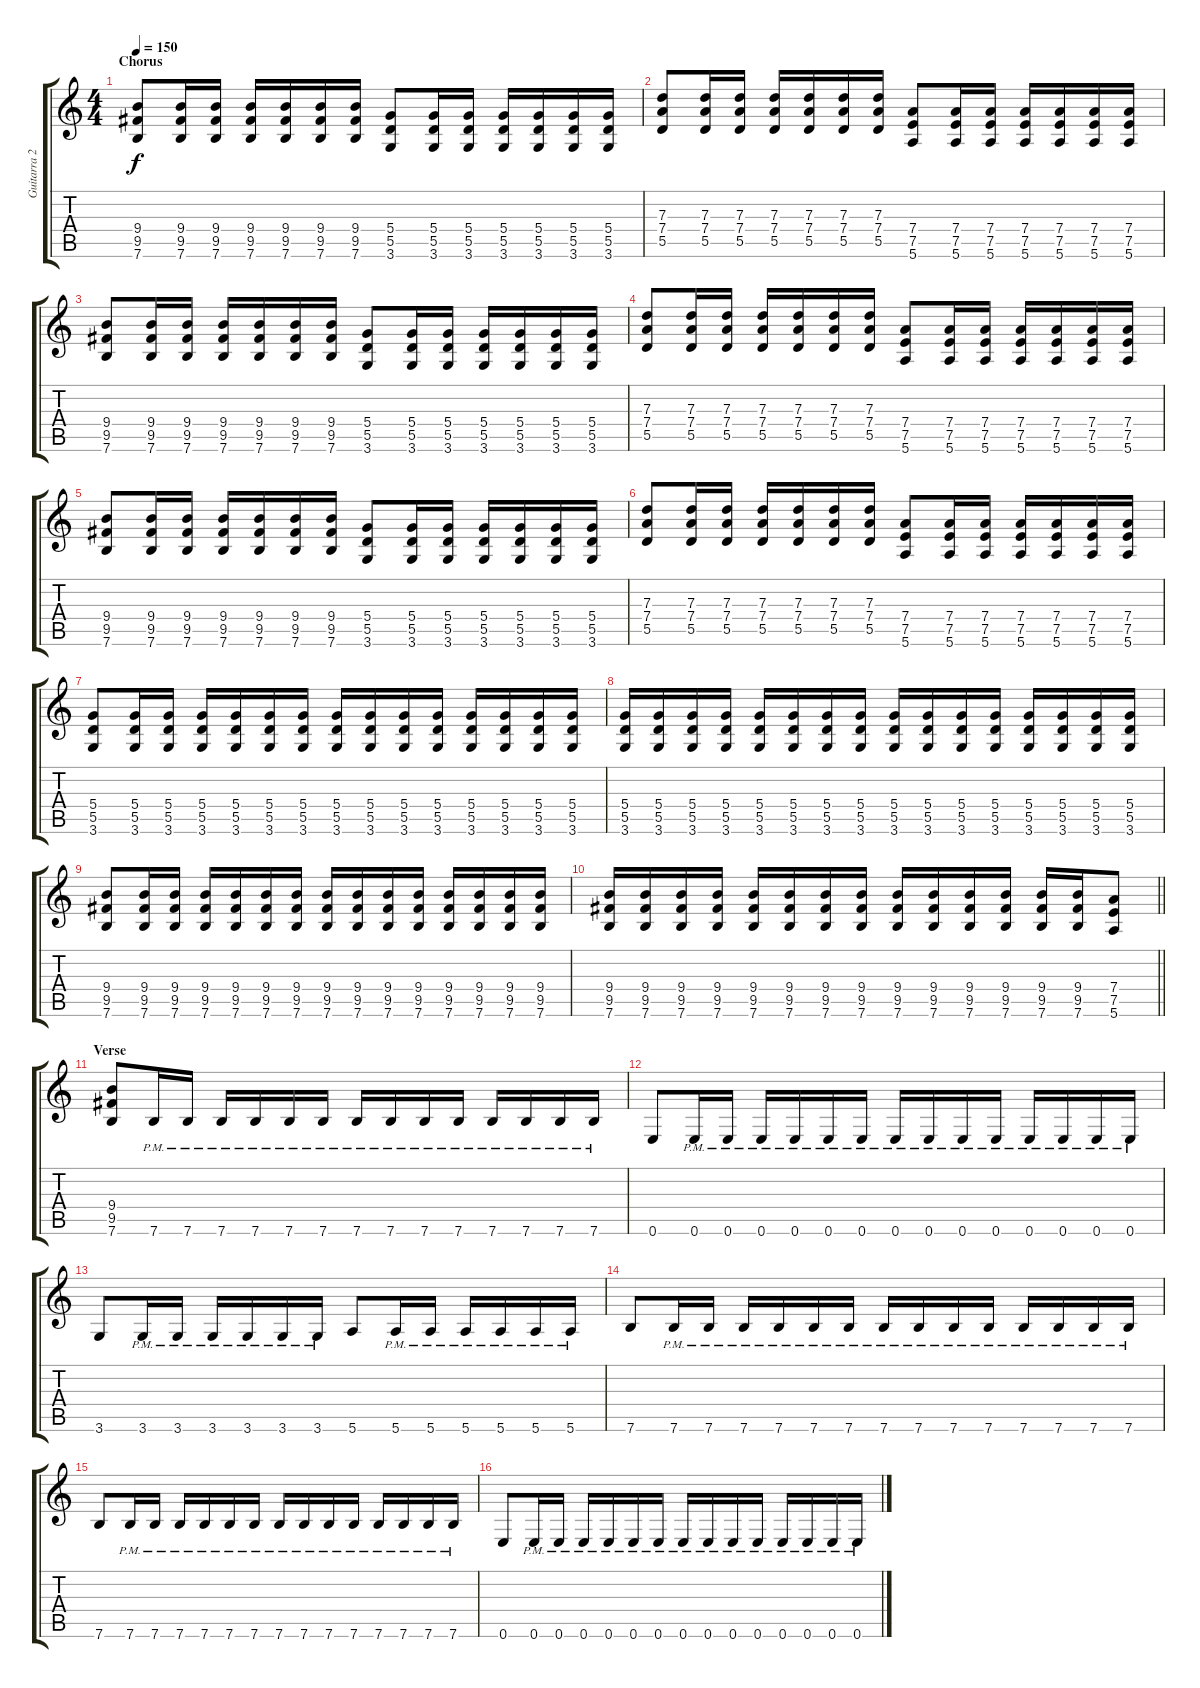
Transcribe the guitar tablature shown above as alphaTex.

\track ("Guitarra 2 - Erik" "Guitarra 2") {instrument distortionguitar}
\staff {score tabs}
\tuning (E4 B3 G3 D3 A2 E2) {hide}
\ts (4 4)
\section ("" "Chorus")
\tempo 150
\clef g2
\ks c
(9.4 9.5 7.6).8{dy f} (9.4 9.5 7.6).16 (9.4 9.5 7.6).16 (9.4 9.5 7.6).16 (9.4 9.5 7.6).16 (9.4 9.5 7.6).16 (9.4 9.5 7.6).16 (5.4 5.5 3.6).8 (5.4 5.5 3.6).16 (5.4 5.5 3.6).16 (5.4 5.5 3.6).16 (5.4 5.5 3.6).16 (5.4 5.5 3.6).16 (5.4 5.5 3.6).16 |
(7.3 7.4 5.5).8 (7.3 7.4 5.5).16 (7.3 7.4 5.5).16 (7.3 7.4 5.5).16 (7.3 7.4 5.5).16 (7.3 7.4 5.5).16 (7.3 7.4 5.5).16 (7.4 7.5 5.6).8 (7.4 7.5 5.6).16 (7.4 7.5 5.6).16 (7.4 7.5 5.6).16 (7.4 7.5 5.6).16 (7.4 7.5 5.6).16 (7.4 7.5 5.6).16 |
(9.4 9.5 7.6).8 (9.4 9.5 7.6).16 (9.4 9.5 7.6).16 (9.4 9.5 7.6).16 (9.4 9.5 7.6).16 (9.4 9.5 7.6).16 (9.4 9.5 7.6).16 (5.4 5.5 3.6).8 (5.4 5.5 3.6).16 (5.4 5.5 3.6).16 (5.4 5.5 3.6).16 (5.4 5.5 3.6).16 (5.4 5.5 3.6).16 (5.4 5.5 3.6).16 |
(7.3 7.4 5.5).8 (7.3 7.4 5.5).16 (7.3 7.4 5.5).16 (7.3 7.4 5.5).16 (7.3 7.4 5.5).16 (7.3 7.4 5.5).16 (7.3 7.4 5.5).16 (7.4 7.5 5.6).8 (7.4 7.5 5.6).16 (7.4 7.5 5.6).16 (7.4 7.5 5.6).16 (7.4 7.5 5.6).16 (7.4 7.5 5.6).16 (7.4 7.5 5.6).16 |
(9.4 9.5 7.6).8 (9.4 9.5 7.6).16 (9.4 9.5 7.6).16 (9.4 9.5 7.6).16 (9.4 9.5 7.6).16 (9.4 9.5 7.6).16 (9.4 9.5 7.6).16 (5.4 5.5 3.6).8 (5.4 5.5 3.6).16 (5.4 5.5 3.6).16 (5.4 5.5 3.6).16 (5.4 5.5 3.6).16 (5.4 5.5 3.6).16 (5.4 5.5 3.6).16 |
(7.3 7.4 5.5).8 (7.3 7.4 5.5).16 (7.3 7.4 5.5).16 (7.3 7.4 5.5).16 (7.3 7.4 5.5).16 (7.3 7.4 5.5).16 (7.3 7.4 5.5).16 (7.4 7.5 5.6).8 (7.4 7.5 5.6).16 (7.4 7.5 5.6).16 (7.4 7.5 5.6).16 (7.4 7.5 5.6).16 (7.4 7.5 5.6).16 (7.4 7.5 5.6).16 |
(5.4 5.5 3.6).8 (5.4 5.5 3.6).16 (5.4 5.5 3.6).16 (5.4 5.5 3.6).16 (5.4 5.5 3.6).16 (5.4 5.5 3.6).16 (5.4 5.5 3.6).16 (5.4 5.5 3.6).16 (5.4 5.5 3.6).16 (5.4 5.5 3.6).16 (5.4 5.5 3.6).16 (5.4 5.5 3.6).16 (5.4 5.5 3.6).16 (5.4 5.5 3.6).16 (5.4 5.5 3.6).16 |
(5.4 5.5 3.6).16 (5.4 5.5 3.6).16 (5.4 5.5 3.6).16 (5.4 5.5 3.6).16 (5.4 5.5 3.6).16 (5.4 5.5 3.6).16 (5.4 5.5 3.6).16 (5.4 5.5 3.6).16 (5.4 5.5 3.6).16 (5.4 5.5 3.6).16 (5.4 5.5 3.6).16 (5.4 5.5 3.6).16 (5.4 5.5 3.6).16 (5.4 5.5 3.6).16 (5.4 5.5 3.6).16 (5.4 5.5 3.6).16 |
(9.4 9.5 7.6).8 (9.4 9.5 7.6).16 (9.4 9.5 7.6).16 (9.4 9.5 7.6).16 (9.4 9.5 7.6).16 (9.4 9.5 7.6).16 (9.4 9.5 7.6).16 (9.4 9.5 7.6).16 (9.4 9.5 7.6).16 (9.4 9.5 7.6).16 (9.4 9.5 7.6).16 (9.4 9.5 7.6).16 (9.4 9.5 7.6).16 (9.4 9.5 7.6).16 (9.4 9.5 7.6).16 |
\barLineRight lightlight
(9.4 9.5 7.6).16 (9.4 9.5 7.6).16 (9.4 9.5 7.6).16 (9.4 9.5 7.6).16 (9.4 9.5 7.6).16 (9.4 9.5 7.6).16 (9.4 9.5 7.6).16 (9.4 9.5 7.6).16 (9.4 9.5 7.6).16 (9.4 9.5 7.6).16 (9.4 9.5 7.6).16 (9.4 9.5 7.6).16 (9.4 9.5 7.6).16 (9.4 9.5 7.6).16 (7.4 7.5 5.6).8 |
\section ("" "Verse")
(9.4 9.5 7.6).8 7.6{pm}.16 7.6{pm}.16 7.6{pm}.16 7.6{pm}.16 7.6{pm}.16 7.6{pm}.16 7.6{pm}.16 7.6{pm}.16 7.6{pm}.16 7.6{pm}.16 7.6{pm}.16 7.6{pm}.16 7.6{pm}.16 7.6{pm}.16 |
0.6.8 0.6{pm}.16 0.6{pm}.16 0.6{pm}.16 0.6{pm}.16 0.6{pm}.16 0.6{pm}.16 0.6{pm}.16 0.6{pm}.16 0.6{pm}.16 0.6{pm}.16 0.6{pm}.16 0.6{pm}.16 0.6{pm}.16 0.6{pm}.16 |
3.6.8 3.6{pm}.16 3.6{pm}.16 3.6{pm}.16 3.6{pm}.16 3.6{pm}.16 3.6{pm}.16 5.6.8 5.6{pm}.16 5.6{pm}.16 5.6{pm}.16 5.6{pm}.16 5.6{pm}.16 5.6{pm}.16 |
7.6.8 7.6{pm}.16 7.6{pm}.16 7.6{pm}.16 7.6{pm}.16 7.6{pm}.16 7.6{pm}.16 7.6{pm}.16 7.6{pm}.16 7.6{pm}.16 7.6{pm}.16 7.6{pm}.16 7.6{pm}.16 7.6{pm}.16 7.6{pm}.16 |
7.6.8 7.6{pm}.16 7.6{pm}.16 7.6{pm}.16 7.6{pm}.16 7.6{pm}.16 7.6{pm}.16 7.6{pm}.16 7.6{pm}.16 7.6{pm}.16 7.6{pm}.16 7.6{pm}.16 7.6{pm}.16 7.6{pm}.16 7.6{pm}.16 |
0.6.8 0.6{pm}.16 0.6{pm}.16 0.6{pm}.16 0.6{pm}.16 0.6{pm}.16 0.6{pm}.16 0.6{pm}.16 0.6{pm}.16 0.6{pm}.16 0.6{pm}.16 0.6{pm}.16 0.6{pm}.16 0.6{pm}.16 0.6{pm}.16
